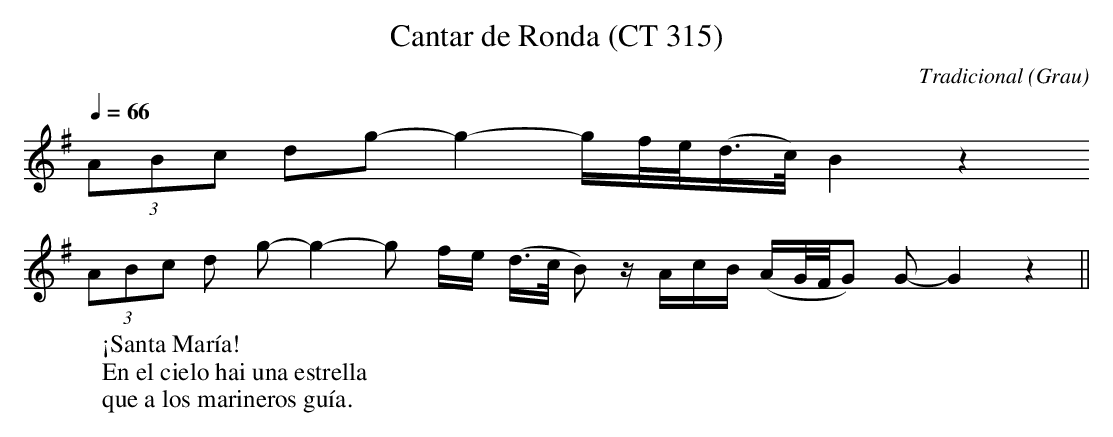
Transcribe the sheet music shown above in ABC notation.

X:1
T:Cantar de Ronda (CT 315)
C:Tradicional
O:Grau
M:Llibre
L:1/8
Q:1/4=66
K:G
(3ABc dg-g2-g/f/4e/4(d/>c/) B2 z2
(3ABc d g-g2-g f/e/ (d/>c/ B) z/ A/c/B/ (A/G/4F/4G) G-G2 z2 ||
W:¡Santa María!
W:En el cielo hai una estrella
W:que a los marineros guía.
W:
